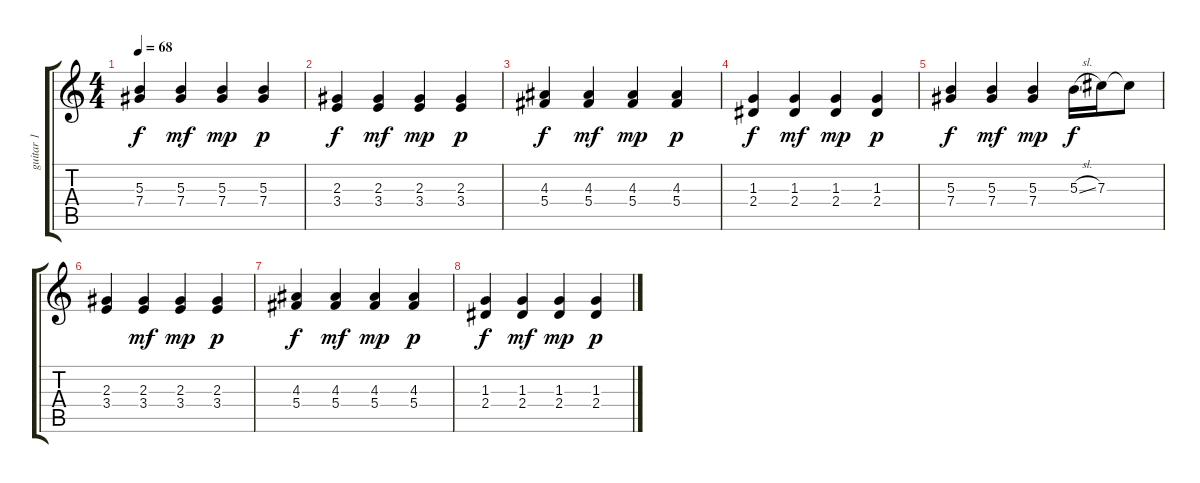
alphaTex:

\track ("guitar 1" "guitar 1") {instrument electricguitarclean}
\staff {score tabs}
\tuning (Eb4 Bb3 Gb3 Db3 Ab2 Eb2) {hide}
\ts (4 4)
\tempo 68
\clef g2
\ks c
(5.3 7.4).4{dy f} (5.3 7.4).4{dy mf} (5.3 7.4).4{dy mp} (5.3 7.4).4{dy p} |
(2.3 3.4).4{dy f} (2.3 3.4).4{dy mf} (2.3 3.4).4{dy mp} (2.3 3.4).4{dy p} |
(4.3 5.4).4{dy f} (4.3 5.4).4{dy mf} (4.3 5.4).4{dy mp} (4.3 5.4).4{dy p} |
(1.3 2.4).4{dy f} (1.3 2.4).4{dy mf} (1.3 2.4).4{dy mp} (1.3 2.4).4{dy p} |
(5.3 7.4).4{dy f} (5.3 7.4).4{dy mf} (5.3 7.4).4{dy mp} 5.3{sl}.16{dy f} 7.3.16 7.3{t}.8 |
(2.3 3.4).4 (2.3 3.4).4{dy mf} (2.3 3.4).4{dy mp} (2.3 3.4).4{dy p} |
(4.3 5.4).4{dy f} (4.3 5.4).4{dy mf} (4.3 5.4).4{dy mp} (4.3 5.4).4{dy p} |
(1.3 2.4).4{dy f} (1.3 2.4).4{dy mf} (1.3 2.4).4{dy mp} (1.3 2.4).4{dy p}
